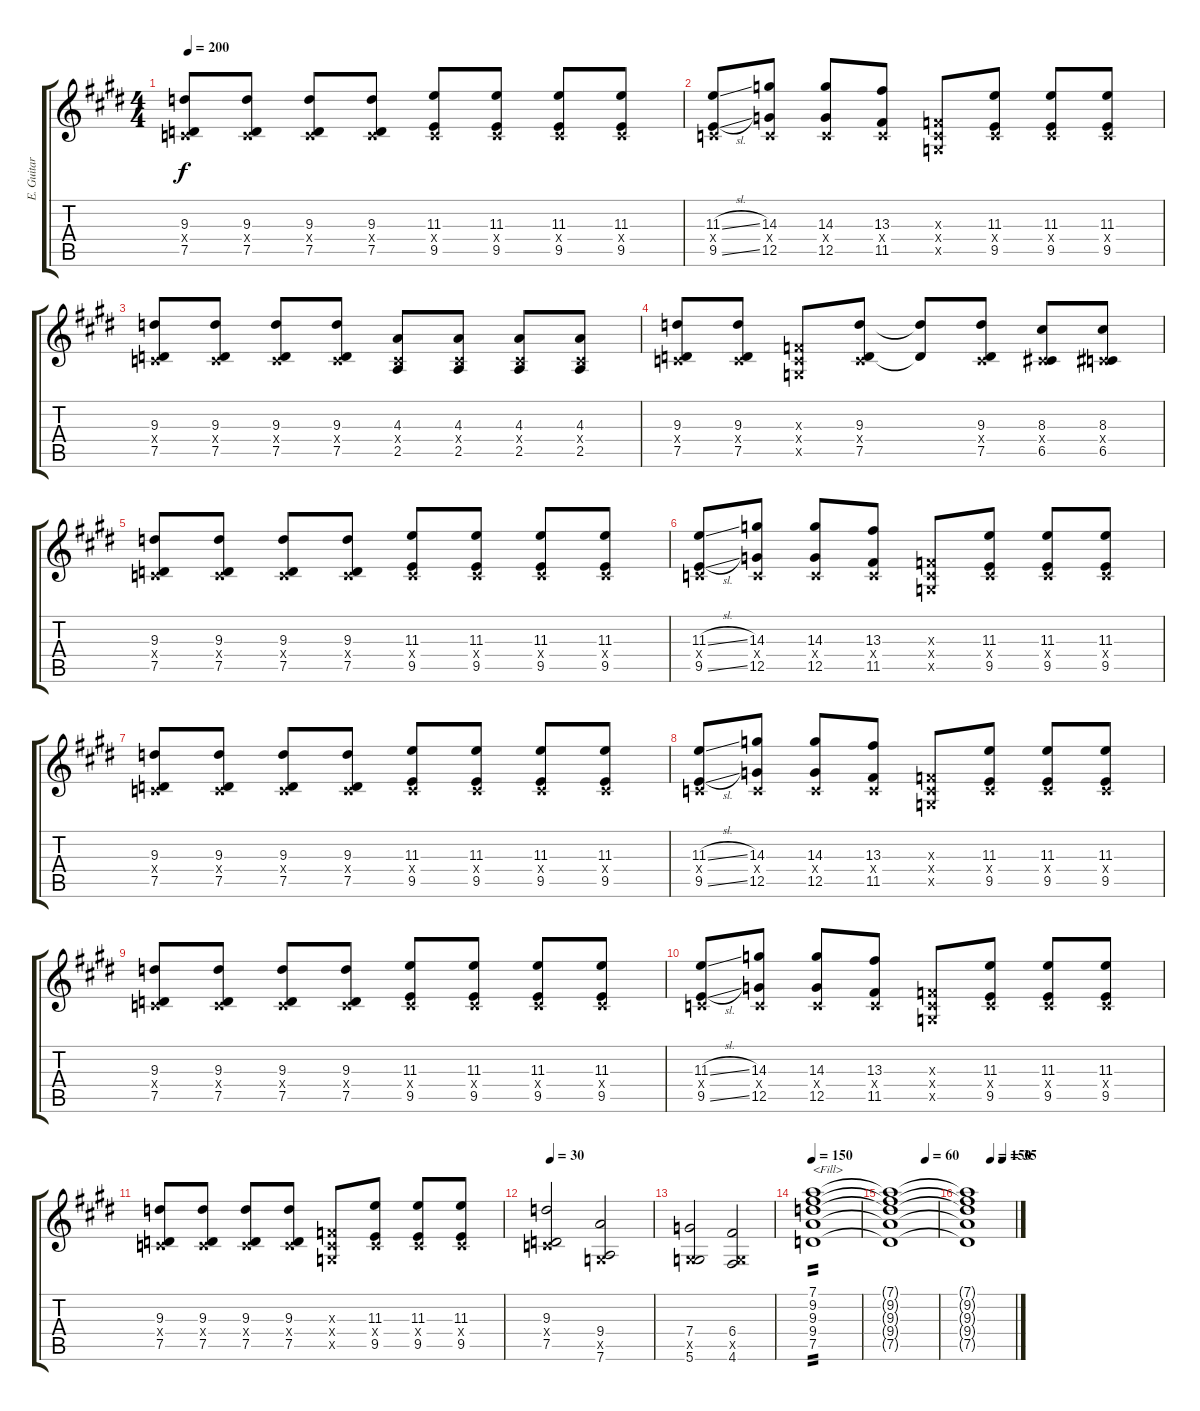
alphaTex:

\track ("E. Guitar II" "E. Guitar ") {instrument overdrivenguitar}
\staff {score tabs}
\tuning (D4 A3 F3 C3 G2 D2) {hide}
\ts (4 4)
\tempo 200
\clef g2
\ks e
(9.3 0.4{x} 7.5).8{dy f} (9.3 0.4{x} 7.5).8 (9.3 0.4{x} 7.5).8 (9.3 0.4{x} 7.5).8 (11.3 0.4{x} 9.5).8 (11.3 0.4{x} 9.5).8 (11.3 0.4{x} 9.5).8 (11.3 0.4{x} 9.5).8 |
(11.3{sl} 0.4{x} 9.5{sl}).8 (14.3 0.4{x} 12.5).8 (14.3 0.4{x} 12.5).8 (13.3 0.4{x} 11.5).8 (0.3{x} 0.4{x} 0.5{x}).8 (11.3 0.4{x} 9.5).8 (11.3 0.4{x} 9.5).8 (11.3 0.4{x} 9.5).8 |
(9.3 0.4{x} 7.5).8 (9.3 0.4{x} 7.5).8 (9.3 0.4{x} 7.5).8 (9.3 0.4{x} 7.5).8 (4.3 0.4{x} 2.5).8 (4.3 0.4{x} 2.5).8 (4.3 0.4{x} 2.5).8 (4.3 0.4{x} 2.5).8 |
(9.3 0.4{x} 7.5).8 (9.3 0.4{x} 7.5).8 (0.3{x} 0.4{x} 0.5{x}).8 (9.3 0.4{x} 7.5).8 (9.3{t} 7.5{t}).8 (9.3 0.4{x} 7.5).8 (8.3 0.4{x} 6.5).8 (8.3 0.4{x} 6.5).8 |
(9.3 0.4{x} 7.5).8 (9.3 0.4{x} 7.5).8 (9.3 0.4{x} 7.5).8 (9.3 0.4{x} 7.5).8 (11.3 0.4{x} 9.5).8 (11.3 0.4{x} 9.5).8 (11.3 0.4{x} 9.5).8 (11.3 0.4{x} 9.5).8 |
(11.3{sl} 0.4{x} 9.5{sl}).8 (14.3 0.4{x} 12.5).8 (14.3 0.4{x} 12.5).8 (13.3 0.4{x} 11.5).8 (0.3{x} 0.4{x} 0.5{x}).8 (11.3 0.4{x} 9.5).8 (11.3 0.4{x} 9.5).8 (11.3 0.4{x} 9.5).8 |
(9.3 0.4{x} 7.5).8 (9.3 0.4{x} 7.5).8 (9.3 0.4{x} 7.5).8 (9.3 0.4{x} 7.5).8 (11.3 0.4{x} 9.5).8 (11.3 0.4{x} 9.5).8 (11.3 0.4{x} 9.5).8 (11.3 0.4{x} 9.5).8 |
(11.3{sl} 0.4{x} 9.5{sl}).8 (14.3 0.4{x} 12.5).8 (14.3 0.4{x} 12.5).8 (13.3 0.4{x} 11.5).8 (0.3{x} 0.4{x} 0.5{x}).8 (11.3 0.4{x} 9.5).8 (11.3 0.4{x} 9.5).8 (11.3 0.4{x} 9.5).8 |
(9.3 0.4{x} 7.5).8 (9.3 0.4{x} 7.5).8 (9.3 0.4{x} 7.5).8 (9.3 0.4{x} 7.5).8 (11.3 0.4{x} 9.5).8 (11.3 0.4{x} 9.5).8 (11.3 0.4{x} 9.5).8 (11.3 0.4{x} 9.5).8 |
(11.3{sl} 0.4{x} 9.5{sl}).8 (14.3 0.4{x} 12.5).8 (14.3 0.4{x} 12.5).8 (13.3 0.4{x} 11.5).8 (0.3{x} 0.4{x} 0.5{x}).8 (11.3 0.4{x} 9.5).8 (11.3 0.4{x} 9.5).8 (11.3 0.4{x} 9.5).8 |
(9.3 0.4{x} 7.5).8 (9.3 0.4{x} 7.5).8 (9.3 0.4{x} 7.5).8 (9.3 0.4{x} 7.5).8 (0.3{x} 0.4{x} 0.5{x}).8 (11.3 0.4{x} 9.5).8 (11.3 0.4{x} 9.5).8 (11.3 0.4{x} 9.5).8 |
\tempo 30
(9.3 0.4{x} 7.5).2 (9.4 0.5{x} 7.6).2 |
(7.4 0.5{x} 5.6).2 (6.4 0.5{x} 4.6).2 |
\tempo 150
(7.1 9.2 9.3 9.4 7.5).1{txt "<Fill>" tp 2} |
\tempo (60 0.75)
(7.1{t} 9.2{t} 9.3{t} 9.4{t} 7.5{t}).1 |
\tempo (150 0.5)
\tempo (35 0.75)
(7.1{t} 9.2{t} 9.3{t} 9.4{t} 7.5{t}).1
